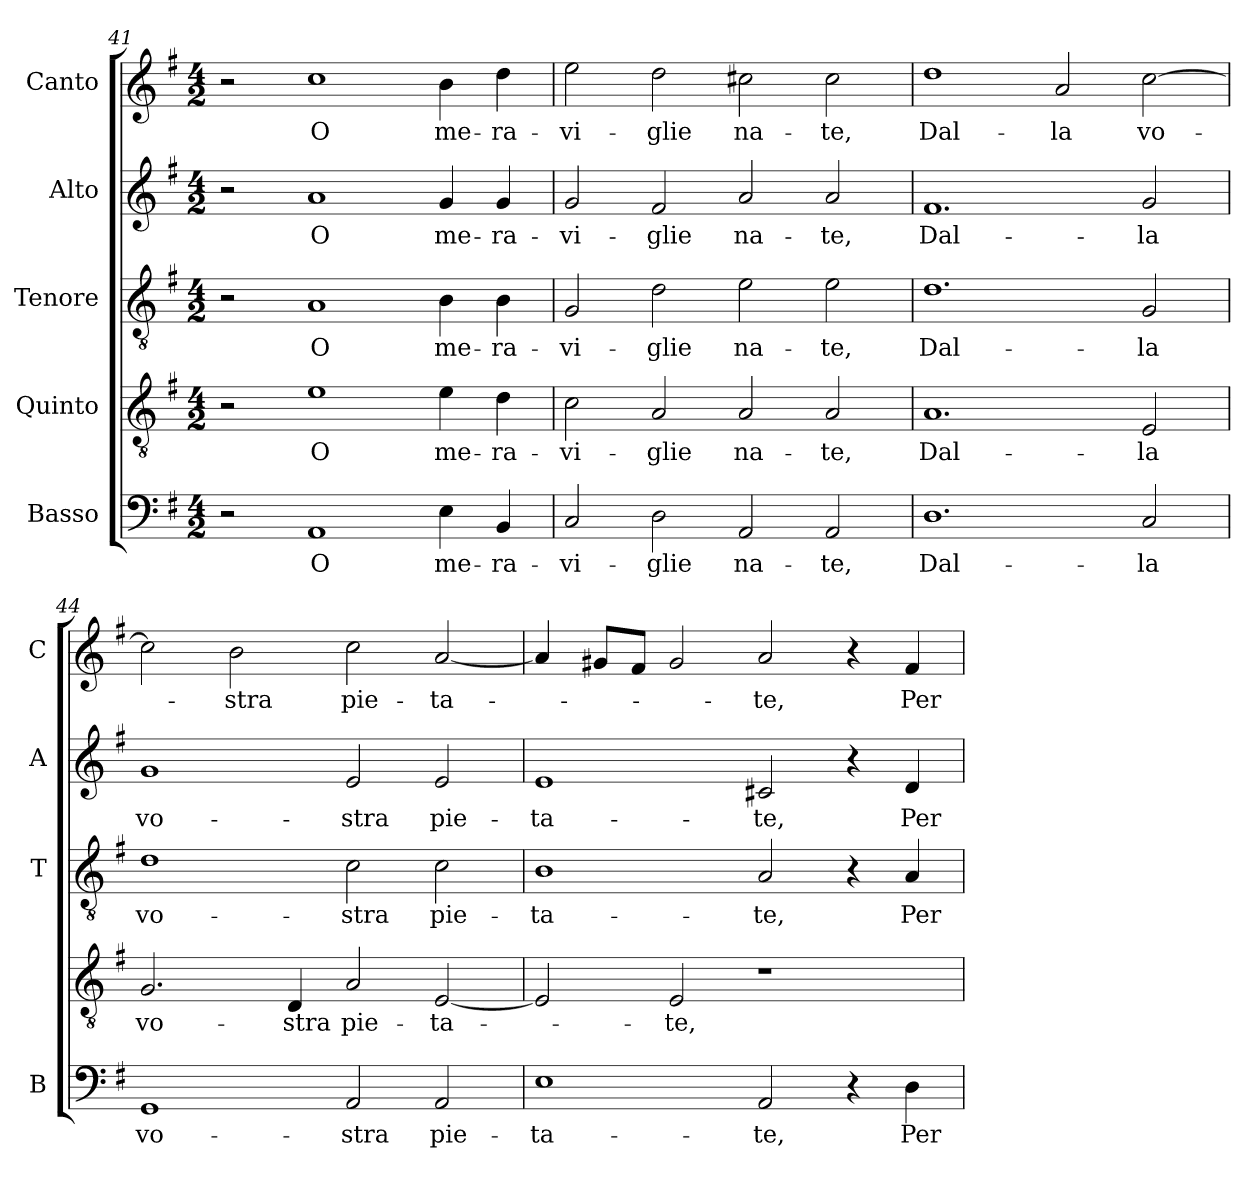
**kern	**text	**kern	**text	**kern	**text	**kern	**text	**kern	**text
*part5	*part5	*part4	*part4	*part3	*part3	*part2	*part2	*part1	*part1
*staff5	*staff5	*staff4	*staff4	*staff3	*staff3	*staff2	*staff2	*staff1	*staff1
*I"Basso	*	*I"Quinto	*	*I"Tenore	*	*I"Alto	*	*I"Canto	*
*I'B	*	*	*	*I'T	*	*I'A	*	*I'C	*
*clefF4	*	*clefGv2	*	*clefGv2	*	*clefG2	*	*clefG2	*
*k[f#]	*	*k[f#]	*	*k[f#]	*	*k[f#]	*	*k[f#]	*
*G:	*	*G:	*	*G:	*	*G:	*	*G:	*
*M4/2	*	*M4/2	*	*M4/2	*	*M4/2	*	*M4/2	*
=41	=41	=41	=41	=41	=41	=41	=41	=41	=41
2r	.	2r	.	2r	.	2r	.	2r	.
!	!LO:LY:b	!	!	!	!	!	!	!	!
!	!	!	!LO:LY:b	!	!	!	!	!	!
!	!	!	!	!	!LO:LY:b	!	!	!	!
!	!	!	!	!	!	!	!LO:LY:b	!	!
!	!	!	!	!	!	!	!	!	!LO:LY:b
1AA	O	1e	O	1A	O	1a	O	1cc	O
!	!LO:LY:b	!	!	!	!	!	!	!	!
!	!	!	!LO:LY:b	!	!	!	!	!	!
!	!	!	!	!	!LO:LY:b	!	!	!	!
!	!	!	!	!	!	!	!LO:LY:b	!	!
!	!	!	!	!	!	!	!	!	!LO:LY:b
4E\	me-	4e\	me-	4B\	me-	4g/	me-	4b\	me-
!	!LO:LY:b	!	!	!	!	!	!	!	!
!	!	!	!LO:LY:b	!	!	!	!	!	!
!	!	!	!	!	!LO:LY:b	!	!	!	!
!	!	!	!	!	!	!	!LO:LY:b	!	!
!	!	!	!	!	!	!	!	!	!LO:LY:b
4BB/	-ra-	4d\	-ra-	4B\	-ra-	4g/	-ra-	4dd\	-ra-
!!LO:LB:g=z
=42	=42	=42	=42	=42	=42	=42	=42	=42	=42
!	!LO:LY:b	!	!	!	!	!	!	!	!
!	!	!	!LO:LY:b	!	!	!	!	!	!
!	!	!	!	!	!LO:LY:b	!	!	!	!
!	!	!	!	!	!	!	!LO:LY:b	!	!
!	!	!	!	!	!	!	!	!	!LO:LY:b
2C/	-vi-	2c\	-vi-	2G/	-vi-	2g/	-vi-	2ee\	-vi-
!	!LO:LY:b	!	!	!	!	!	!	!	!
!	!	!	!LO:LY:b	!	!	!	!	!	!
!	!	!	!	!	!LO:LY:b	!	!	!	!
!	!	!	!	!	!	!	!LO:LY:b	!	!
!	!	!	!	!	!	!	!	!	!LO:LY:b
2D\	-glie	2A/	-glie	2d\	-glie	2f#/	-glie	2dd\	-glie
!	!LO:LY:b	!	!	!	!	!	!	!	!
!	!	!	!LO:LY:b	!	!	!	!	!	!
!	!	!	!	!	!LO:LY:b	!	!	!	!
!	!	!	!	!	!	!	!LO:LY:b	!	!
!	!	!	!	!	!	!	!	!	!LO:LY:b
2AA/	na-	2A/	na-	2e\	na-	2a/	na-	2cc#X\	na-
!	!LO:LY:b	!	!	!	!	!	!	!	!
!	!	!	!LO:LY:b	!	!	!	!	!	!
!	!	!	!	!	!LO:LY:b	!	!	!	!
!	!	!	!	!	!	!	!LO:LY:b	!	!
!	!	!	!	!	!	!	!	!	!LO:LY:b
2AA/	-te,	2A/	-te,	2e\	-te,	2a/	-te,	2cc#\	-te,
=43	=43	=43	=43	=43	=43	=43	=43	=43	=43
!	!LO:LY:b	!	!	!	!	!	!	!	!
!	!	!	!LO:LY:b	!	!	!	!	!	!
!	!	!	!	!	!LO:LY:b	!	!	!	!
!	!	!	!	!	!	!	!LO:LY:b	!	!
!	!	!	!	!	!	!	!	!	!LO:LY:b
1.D	Dal-	1.A	Dal-	1.d	Dal-	1.f#	Dal-	1dd	Dal-
!	!	!	!	!	!	!	!	!	!LO:LY:b
.	.	.	.	.	.	.	.	2a/	-la
!	!LO:LY:b	!	!	!	!	!	!	!	!
!	!	!	!LO:LY:b	!	!	!	!	!	!
!	!	!	!	!	!LO:LY:b	!	!	!	!
!	!	!	!	!	!	!	!LO:LY:b	!	!
!	!	!	!	!	!	!	!	!	!LO:LY:b
2C/	-la	2E/	-la	2G/	-la	2g/	-la	[2cc\	vo-
=44	=44	=44	=44	=44	=44	=44	=44	=44	=44
!	!LO:LY:b	!	!	!	!	!	!	!	!
!	!	!	!LO:LY:b	!	!	!	!	!	!
!	!	!	!	!	!LO:LY:b	!	!	!	!
!	!	!	!	!	!	!	!LO:LY:b	!	!
1GG	vo-	2.G/	vo-	1d	vo-	1g	vo-	2cc\]	.
!	!	!	!	!	!	!	!	!	!LO:LY:b
.	.	.	.	.	.	.	.	2b\	-stra
!	!	!	!LO:LY:b	!	!	!	!	!	!
.	.	4D/	-stra	.	.	.	.	.	.
!	!LO:LY:b	!	!	!	!	!	!	!	!
!	!	!	!LO:LY:b	!	!	!	!	!	!
!	!	!	!	!	!LO:LY:b	!	!	!	!
!	!	!	!	!	!	!	!LO:LY:b	!	!
!	!	!	!	!	!	!	!	!	!LO:LY:b
2AA/	-stra	2A/	pie-	2c\	-stra	2e/	-stra	2cc\	pie-
!	!LO:LY:b	!	!	!	!	!	!	!	!
!	!	!	!LO:LY:b	!	!	!	!	!	!
!	!	!	!	!	!LO:LY:b	!	!	!	!
!	!	!	!	!	!	!	!LO:LY:b	!	!
!	!	!	!	!	!	!	!	!	!LO:LY:b
2AA/	pie-	[2E/	-ta-	2c\	pie-	2e/	pie-	[2a/	-ta-
=45	=45	=45	=45	=45	=45	=45	=45	=45	=45
!	!LO:LY:b	!	!	!	!	!	!	!	!
!	!	!	!	!	!LO:LY:b	!	!	!	!
!	!	!	!	!	!	!	!LO:LY:b	!	!
1E	-ta-	2E/]	.	1B	-ta-	1e	-ta-	4a/]	.
.	.	.	.	.	.	.	.	8g#X/L	.
.	.	.	.	.	.	.	.	8f#/J	.
!	!	!	!LO:LY:b	!	!	!	!	!	!
.	.	2E/	-te,	.	.	.	.	2g#/	.
!	!LO:LY:b	!	!	!	!	!	!	!	!
!	!	!	!	!	!LO:LY:b	!	!	!	!
!	!	!	!	!	!	!	!LO:LY:b	!	!
!	!	!	!	!	!	!	!	!	!LO:LY:b
2AA/	-te,	1r	.	2A/	-te,	2c#X/	-te,	2a/	-te,
4r	.	.	.	4r	.	4r	.	4r	.
!	!LO:LY:b	!	!	!	!	!	!	!	!
!	!	!	!	!	!LO:LY:b	!	!	!	!
!	!	!	!	!	!	!	!LO:LY:b	!	!
!	!	!	!	!	!	!	!	!	!LO:LY:b
4D\	Per	.	.	4A/	Per	4d/	Per	4f#/	Per
=	=	=	=	=	=	=	=	=	=
*-	*-	*-	*-	*-	*-	*-	*-	*-	*-
